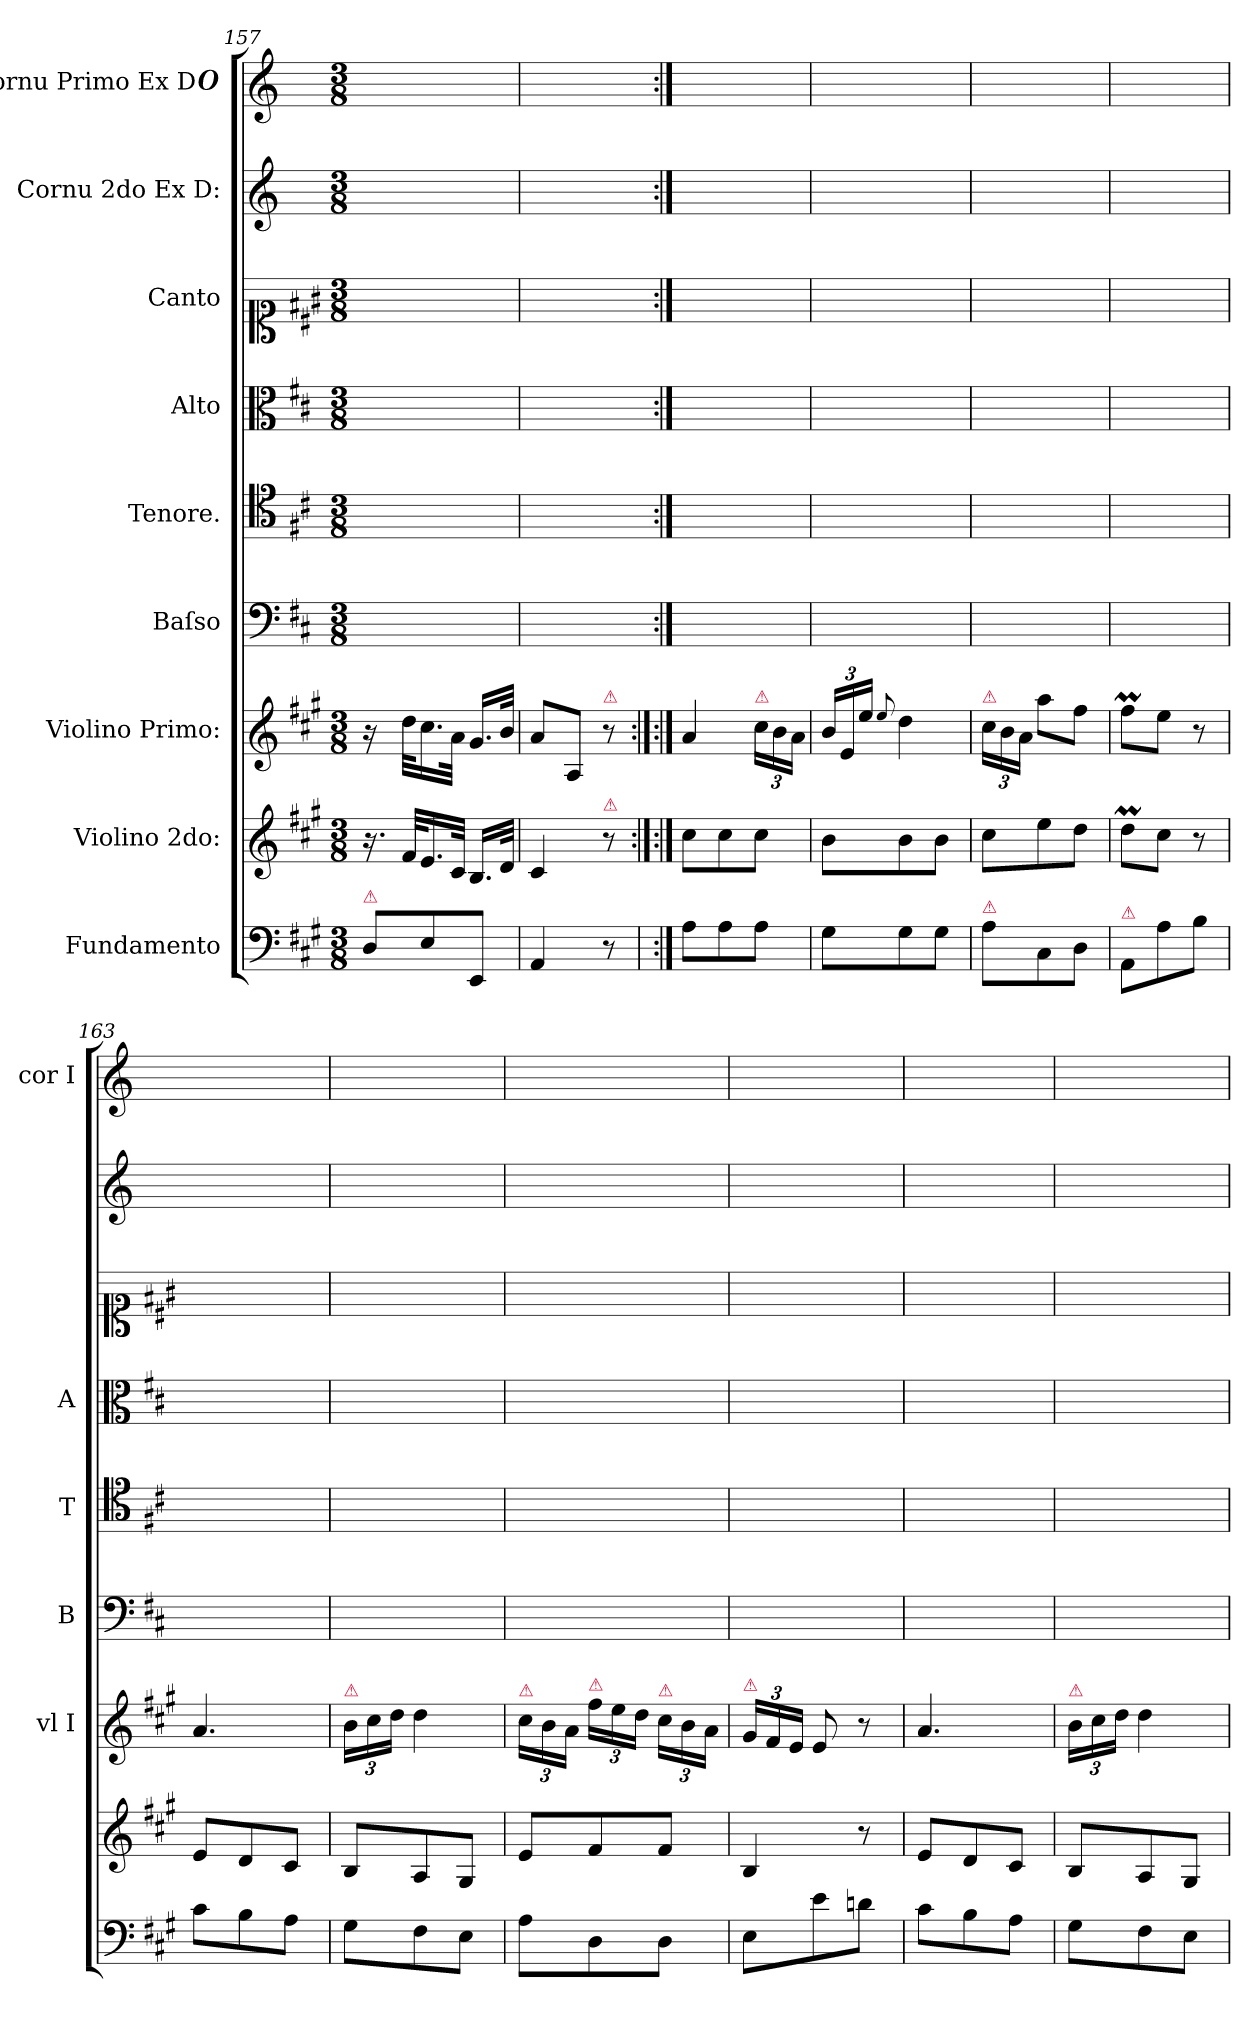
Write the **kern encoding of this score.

**kern	**dynam	**kern	**kern	**dynam	**kern	**kern	**kern	**kern	**kern	**kern
*part9	*part9	*part8	*part7	*part7	*part6	*part5	*part4	*part3	*part2	*part1
*staff9	*staff9	*staff8	*staff7	*staff7	*staff6	*staff5	*staff4	*staff3	*staff2	*staff1
*I"Fundamento	*	*I"Violino 2do:	*I"Violino Primo:	*	*I"Baſso	*I"Tenore.	*I"Alto	*I"Canto	*I"Cornu 2do Ex D:	*I"Cornu Primo Ex D#
*	*	*	*I'vl I	*	*I'B	*I'T	*I'A	*	*	*I'cor I
*clefF4	*	*clefG2	*clefG2	*	*clefF4	*clefC4	*clefC3	*clefC1	*clefG2	*clefG2
*	*	*	*	*	*	*	*	*	*ITrd6c10	*ITrd6c10
*k[f#c#g#]	*	*k[f#c#g#]	*k[f#c#g#]	*	*k[f#c#]	*k[f#c#]	*k[f#c#]	*k[f#c#g#]	*k[f#c#]	*k[f#c#]
*M3/8	*	*M3/8	*M3/8	*	*M3/8	*M3/8	*M3/8	*M3/8	*M3/8	*M3/8
=157	=157	=157	=157	=157	=157	=157	=157	=157	=157	=157
!LO:TX:a:color=crimson:t=⚠	!	!	!	!	!	!	!	!	!	!
8D/L	.	16.r	16r	.	4.ryy	4.ryy	4.ryy	4.ryy	4.ryy	4.ryy
.	.	.	32ryy	.	.	.	.	.	.	.
.	.	32f#/KLL	32dd\KLL	.	.	.	.	.	.	.
8E/	.	16.e/	16.cc#\	.	.	.	.	.	.	.
.	.	32c#/JJk	32a\JJk	.	.	.	.	.	.	.
8EE/J	.	16.B/LL	16.g#/LL	.	.	.	.	.	.	.
.	.	32d/JJk	32b/JJk	.	.	.	.	.	.	.
=158	=158	=158	=158	=158	=158	=158	=158	=158	=158	=158
4AA/	.	4c#/	8a/L	.	4.ryy	4.ryy	4.ryy	4.ryy	4.ryy	4.ryy
.	.	.	8A/J	.	.	.	.	.	.	.
!	!	!	!LO:TX:a:color=crimson:t=⚠	!	!	!	!	!	!	!
!	!	!LO:TX:a:color=crimson:t=⚠	!	!	!	!	!	!	!	!
8r	.	8r	8r	.	.	.	.	.	.	.
=159	=159	=159:|!	=159:|!	=159	=159	=159	=159	=159	=159	=159
!	!LO:DY:a	!	!	!LO:DY:a	!	!	!	!	!	!
8A\L	pia	8cc#\L	4a/	pia	4.ryy	4.ryy	4.ryy	4.ryy	4.ryy	4.ryy
8A\	.	8cc#\	.	.	.	.	.	.	.	.
!	!	!	!LO:TX:a:color=crimson:t=⚠	!	!	!	!	!	!	!
8A\J	.	8cc#\J	24cc#\LL	.	.	.	.	.	.	.
.	.	.	24b\	.	.	.	.	.	.	.
.	.	.	24a\JJ	.	.	.	.	.	.	.
=160	=160	=160	=160	=160	=160	=160	=160	=160	=160	=160
8G#\L	.	8b\L	24b/LL	.	4.ryy	4.ryy	4.ryy	4.ryy	4.ryy	4.ryy
.	.	.	24e/	.	.	.	.	.	.	.
.	.	.	24ee/JJ	.	.	.	.	.	.	.
.	.	.	8qqee/	.	.	.	.	.	.	.
8G#\	.	8b\	4dd\	.	.	.	.	.	.	.
8G#\J	.	8b\J	.	.	.	.	.	.	.	.
!!LO:LB:g=z
=161	=161	=161	=161	=161	=161	=161	=161	=161	=161	=161
!	!	!	!LO:TX:a:color=crimson:t=⚠	!	!	!	!	!	!	!
!LO:TX:a:color=crimson:t=⚠	!	!	!	!	!	!	!	!	!	!
8A\L	.	8cc#\L	24cc#\LL	.	4.ryy	4.ryy	4.ryy	4.ryy	4.ryy	4.ryy
.	.	.	24b\	.	.	.	.	.	.	.
.	.	.	24a\JJ	.	.	.	.	.	.	.
8C#\	.	8ee\	8aa\L	.	.	.	.	.	.	.
8D\J	.	8dd\J	8ff#\J	.	.	.	.	.	.	.
=162	=162	=162	=162	=162	=162	=162	=162	=162	=162	=162
!LO:TX:a:color=crimson:t=⚠	!	!	!	!	!	!	!	!	!	!
8AA\L	.	8ddM\L	8ff#M\L	.	4.ryy	4.ryy	4.ryy	4.ryy	4.ryy	4.ryy
8A\	.	8cc#\J	8ee\J	.	.	.	.	.	.	.
8B\J	.	8r	8r	.	.	.	.	.	.	.
=163	=163	=163	=163	=163	=163	=163	=163	=163	=163	=163
8c#\L	.	8e/L	4.a/	.	4.ryy	4.ryy	4.ryy	4.ryy	4.ryy	4.ryy
8B\	.	8d/	.	.	.	.	.	.	.	.
8A\J	.	8c#/J	.	.	.	.	.	.	.	.
=164	=164	=164	=164	=164	=164	=164	=164	=164	=164	=164
!	!	!	!LO:TX:a:color=crimson:t=⚠	!	!	!	!	!	!	!
8G#\L	.	8B/L	24b\LL	.	4.ryy	4.ryy	4.ryy	4.ryy	4.ryy	4.ryy
.	.	.	24cc#\	.	.	.	.	.	.	.
.	.	.	24dd\JJ	.	.	.	.	.	.	.
8F#\	.	8A/	4dd\	.	.	.	.	.	.	.
8E\J	.	8G#/J	.	.	.	.	.	.	.	.
=165	=165	=165	=165	=165	=165	=165	=165	=165	=165	=165
!	!	!	!LO:TX:a:color=crimson:t=⚠	!	!	!	!	!	!	!
8A\L	.	8e/L	24cc#\LL	.	4.ryy	4.ryy	4.ryy	4.ryy	4.ryy	4.ryy
.	.	.	24b\	.	.	.	.	.	.	.
.	.	.	24a\JJ	.	.	.	.	.	.	.
!	!	!	!LO:TX:a:color=crimson:t=⚠	!	!	!	!	!	!	!
8D\	.	8f#/	24ff#\LL	.	.	.	.	.	.	.
.	.	.	24ee\	.	.	.	.	.	.	.
.	.	.	24dd\JJ	.	.	.	.	.	.	.
!	!	!	!LO:TX:a:color=crimson:t=⚠	!	!	!	!	!	!	!
8D\J	.	8f#/J	24cc#\LL	.	.	.	.	.	.	.
.	.	.	24b\	.	.	.	.	.	.	.
.	.	.	24a\JJ	.	.	.	.	.	.	.
=166	=166	=166	=166	=166	=166	=166	=166	=166	=166	=166
!	!	!	!LO:TX:a:color=crimson:t=⚠	!	!	!	!	!	!	!
8E\L	.	4B/	24g#/LL	.	4.ryy	4.ryy	4.ryy	4.ryy	4.ryy	4.ryy
.	.	.	24f#/	.	.	.	.	.	.	.
.	.	.	24e/JJ	.	.	.	.	.	.	.
8e\	.	.	8e/	.	.	.	.	.	.	.
8dn\J	.	8r	8r	.	.	.	.	.	.	.
=167	=167	=167	=167	=167	=167	=167	=167	=167	=167	=167
8c#\L	.	8e/L	4.a/	.	4.ryy	4.ryy	4.ryy	4.ryy	4.ryy	4.ryy
8B\	.	8d/	.	.	.	.	.	.	.	.
8A\J	.	8c#/J	.	.	.	.	.	.	.	.
=168	=168	=168	=168	=168	=168	=168	=168	=168	=168	=168
!	!	!	!LO:TX:a:color=crimson:t=⚠	!	!	!	!	!	!	!
8G#\L	.	8B/L	24b\LL	.	4.ryy	4.ryy	4.ryy	4.ryy	4.ryy	4.ryy
.	.	.	24cc#\	.	.	.	.	.	.	.
.	.	.	24dd\JJ	.	.	.	.	.	.	.
8F#\	.	8A/	4dd\	.	.	.	.	.	.	.
8E\J	.	8G#/J	.	.	.	.	.	.	.	.
=	=	=	=	=	=	=	=	=	=	=
*-	*-	*-	*-	*-	*-	*-	*-	*-	*-	*-
